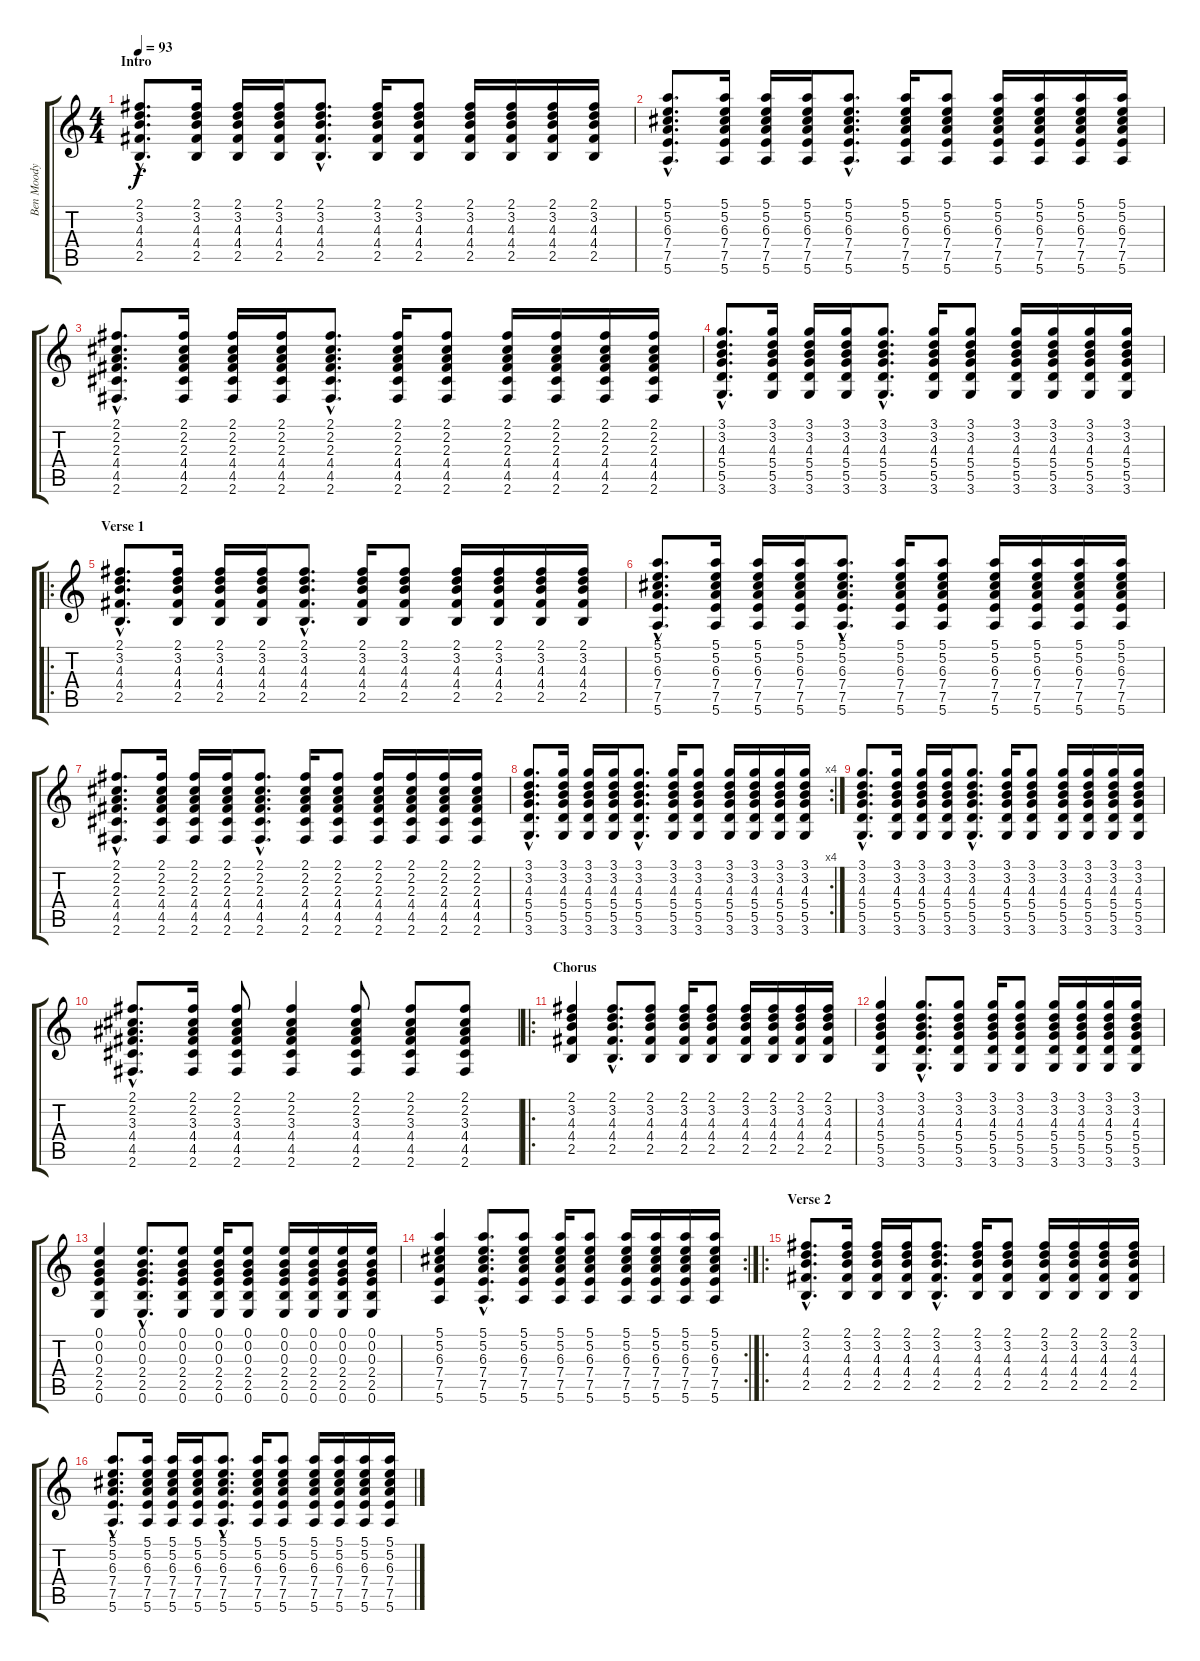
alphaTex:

\track ("Ben Moody" "Ben Moody") {instrument acousticguitarsteel}
\staff {score tabs}
\tuning (E4 B3 G3 D3 A2 E2) {hide}
\ts (4 4)
\section ("" "Intro")
\tempo 93
\clef g2
\ks c
(2.1{hac} 3.2{hac} 4.3{hac} 4.4{hac} 2.5{hac}).8{d dy f instrument acousticguitarsteel} (2.1 3.2 4.3 4.4 2.5).16 (2.1 3.2 4.3 4.4 2.5).16 (2.1 3.2 4.3 4.4 2.5).16 (2.1{hac} 3.2{hac} 4.3{hac} 4.4{hac} 2.5{hac}).8{d} (2.1 3.2 4.3 4.4 2.5).16 (2.1 3.2 4.3 4.4 2.5).8 (2.1 3.2 4.3 4.4 2.5).16 (2.1 3.2 4.3 4.4 2.5).16 (2.1 3.2 4.3 4.4 2.5).16 (2.1 3.2 4.3 4.4 2.5).16 |
(5.1{hac} 5.2{hac} 6.3{hac} 7.4{hac} 7.5{hac} 5.6{hac}).8{d} (5.1 5.2 6.3 7.4 7.5 5.6).16 (5.1 5.2 6.3 7.4 7.5 5.6).16 (5.1 5.2 6.3 7.4 7.5 5.6).16 (5.1{hac} 5.2{hac} 6.3{hac} 7.4{hac} 7.5{hac} 5.6{hac}).8{d} (5.1 5.2 6.3 7.4 7.5 5.6).16 (5.1 5.2 6.3 7.4 7.5 5.6).8 (5.1 5.2 6.3 7.4 7.5 5.6).16 (5.1 5.2 6.3 7.4 7.5 5.6).16 (5.1 5.2 6.3 7.4 7.5 5.6).16 (5.1 5.2 6.3 7.4 7.5 5.6).16 |
(2.1{hac} 2.2{hac} 2.3{hac} 4.4{hac} 4.5{hac} 2.6{hac}).8{d} (2.1 2.2 2.3 4.4 4.5 2.6).16 (2.1 2.2 2.3 4.4 4.5 2.6).16 (2.1 2.2 2.3 4.4 4.5 2.6).16 (2.1{hac} 2.2{hac} 2.3{hac} 4.4{hac} 4.5{hac} 2.6{hac}).8{d} (2.1 2.2 2.3 4.4 4.5 2.6).16 (2.1 2.2 2.3 4.4 4.5 2.6).8 (2.1 2.2 2.3 4.4 4.5 2.6).16 (2.1 2.2 2.3 4.4 4.5 2.6).16 (2.1 2.2 2.3 4.4 4.5 2.6).16 (2.1 2.2 2.3 4.4 4.5 2.6).16 |
(3.1{hac} 3.2{hac} 4.3{hac} 5.4{hac} 5.5{hac} 3.6{hac}).8{d} (3.1 3.2 4.3 5.4 5.5 3.6).16 (3.1 3.2 4.3 5.4 5.5 3.6).16 (3.1 3.2 4.3 5.4 5.5 3.6).16 (3.1{hac} 3.2{hac} 4.3{hac} 5.4{hac} 5.5{hac} 3.6{hac}).8{d} (3.1 3.2 4.3 5.4 5.5 3.6).16 (3.1 3.2 4.3 5.4 5.5 3.6).8 (3.1 3.2 4.3 5.4 5.5 3.6).16 (3.1 3.2 4.3 5.4 5.5 3.6).16 (3.1 3.2 4.3 5.4 5.5 3.6).16 (3.1 3.2 4.3 5.4 5.5 3.6).16 |
\ro
\section ("" "Verse 1")
(2.1{hac} 3.2{hac} 4.3{hac} 4.4{hac} 2.5{hac}).8{d} (2.1 3.2 4.3 4.4 2.5).16 (2.1 3.2 4.3 4.4 2.5).16 (2.1 3.2 4.3 4.4 2.5).16 (2.1{hac} 3.2{hac} 4.3{hac} 4.4{hac} 2.5{hac}).8{d} (2.1 3.2 4.3 4.4 2.5).16 (2.1 3.2 4.3 4.4 2.5).8 (2.1 3.2 4.3 4.4 2.5).16 (2.1 3.2 4.3 4.4 2.5).16 (2.1 3.2 4.3 4.4 2.5).16 (2.1 3.2 4.3 4.4 2.5).16 |
(5.1{hac} 5.2{hac} 6.3{hac} 7.4{hac} 7.5{hac} 5.6{hac}).8{d} (5.1 5.2 6.3 7.4 7.5 5.6).16 (5.1 5.2 6.3 7.4 7.5 5.6).16 (5.1 5.2 6.3 7.4 7.5 5.6).16 (5.1{hac} 5.2{hac} 6.3{hac} 7.4{hac} 7.5{hac} 5.6{hac}).8{d} (5.1 5.2 6.3 7.4 7.5 5.6).16 (5.1 5.2 6.3 7.4 7.5 5.6).8 (5.1 5.2 6.3 7.4 7.5 5.6).16 (5.1 5.2 6.3 7.4 7.5 5.6).16 (5.1 5.2 6.3 7.4 7.5 5.6).16 (5.1 5.2 6.3 7.4 7.5 5.6).16 |
(2.1{hac} 2.2{hac} 2.3{hac} 4.4{hac} 4.5{hac} 2.6{hac}).8{d} (2.1 2.2 2.3 4.4 4.5 2.6).16 (2.1 2.2 2.3 4.4 4.5 2.6).16 (2.1 2.2 2.3 4.4 4.5 2.6).16 (2.1{hac} 2.2{hac} 2.3{hac} 4.4{hac} 4.5{hac} 2.6{hac}).8{d} (2.1 2.2 2.3 4.4 4.5 2.6).16 (2.1 2.2 2.3 4.4 4.5 2.6).8 (2.1 2.2 2.3 4.4 4.5 2.6).16 (2.1 2.2 2.3 4.4 4.5 2.6).16 (2.1 2.2 2.3 4.4 4.5 2.6).16 (2.1 2.2 2.3 4.4 4.5 2.6).16 |
\rc 4
(3.1{hac} 3.2{hac} 4.3{hac} 5.4{hac} 5.5{hac} 3.6{hac}).8{d} (3.1 3.2 4.3 5.4 5.5 3.6).16 (3.1 3.2 4.3 5.4 5.5 3.6).16 (3.1 3.2 4.3 5.4 5.5 3.6).16 (3.1{hac} 3.2{hac} 4.3{hac} 5.4{hac} 5.5{hac} 3.6{hac}).8{d} (3.1 3.2 4.3 5.4 5.5 3.6).16 (3.1 3.2 4.3 5.4 5.5 3.6).8 (3.1 3.2 4.3 5.4 5.5 3.6).16 (3.1 3.2 4.3 5.4 5.5 3.6).16 (3.1 3.2 4.3 5.4 5.5 3.6).16 (3.1 3.2 4.3 5.4 5.5 3.6).16 |
(3.1{hac} 3.2{hac} 4.3{hac} 5.4{hac} 5.5{hac} 3.6{hac}).8{d} (3.1 3.2 4.3 5.4 5.5 3.6).16 (3.1 3.2 4.3 5.4 5.5 3.6).16 (3.1 3.2 4.3 5.4 5.5 3.6).16 (3.1{hac} 3.2{hac} 4.3{hac} 5.4{hac} 5.5{hac} 3.6{hac}).8{d} (3.1 3.2 4.3 5.4 5.5 3.6).16 (3.1 3.2 4.3 5.4 5.5 3.6).8 (3.1 3.2 4.3 5.4 5.5 3.6).16 (3.1 3.2 4.3 5.4 5.5 3.6).16 (3.1 3.2 4.3 5.4 5.5 3.6).16 (3.1 3.2 4.3 5.4 5.5 3.6).16 |
(2.1{hac} 2.2{hac} 3.3{hac} 4.4{hac} 4.5{hac} 2.6{hac}).8{d} (2.1 2.2 3.3 4.4 4.5 2.6).16 (2.1 2.2 3.3 4.4 4.5 2.6).8 (2.1 2.2 3.3 4.4 4.5 2.6).4 (2.1 2.2 3.3 4.4 4.5 2.6).8 (2.1 2.2 3.3 4.4 4.5 2.6).8 (2.1 2.2 3.3 4.4 4.5 2.6).8 |
\ro
\section ("" "Chorus")
(2.1 3.2 4.3 4.4 2.5).4 (2.1{hac} 3.2{hac} 4.3{hac} 4.4{hac} 2.5{hac}).8{d} (2.1 3.2 4.3 4.4 2.5).8 (2.1 3.2 4.3 4.4 2.5).16 (2.1 3.2 4.3 4.4 2.5).8 (2.1 3.2 4.3 4.4 2.5).16 (2.1 3.2 4.3 4.4 2.5).16 (2.1 3.2 4.3 4.4 2.5).16 (2.1 3.2 4.3 4.4 2.5).16 |
(3.1 3.2 4.3 5.4 5.5 3.6).4 (3.1{hac} 3.2{hac} 4.3{hac} 5.4{hac} 5.5{hac} 3.6{hac}).8{d} (3.1 3.2 4.3 5.4 5.5 3.6).8 (3.1 3.2 4.3 5.4 5.5 3.6).16 (3.1 3.2 4.3 5.4 5.5 3.6).8 (3.1 3.2 4.3 5.4 5.5 3.6).16 (3.1 3.2 4.3 5.4 5.5 3.6).16 (3.1 3.2 4.3 5.4 5.5 3.6).16 (3.1 3.2 4.3 5.4 5.5 3.6).16 |
(0.1 0.2 0.3 2.4 2.5 0.6).4 (0.1{hac} 0.2{hac} 0.3{hac} 2.4{hac} 2.5{hac} 0.6{hac}).8{d} (0.1 0.2 0.3 2.4 2.5 0.6).8 (0.1 0.2 0.3 2.4 2.5 0.6).16 (0.1 0.2 0.3 2.4 2.5 0.6).8 (0.1 0.2 0.3 2.4 2.5 0.6).16 (0.1 0.2 0.3 2.4 2.5 0.6).16 (0.1 0.2 0.3 2.4 2.5 0.6).16 (0.1 0.2 0.3 2.4 2.5 0.6).16 |
\rc 2
(5.1 5.2 6.3 7.4 7.5 5.6).4 (5.1{hac} 5.2{hac} 6.3{hac} 7.4{hac} 7.5{hac} 5.6{hac}).8{d} (5.1 5.2 6.3 7.4 7.5 5.6).8 (5.1 5.2 6.3 7.4 7.5 5.6).16 (5.1 5.2 6.3 7.4 7.5 5.6).8 (5.1 5.2 6.3 7.4 7.5 5.6).16 (5.1 5.2 6.3 7.4 7.5 5.6).16 (5.1 5.2 6.3 7.4 7.5 5.6).16 (5.1 5.2 6.3 7.4 7.5 5.6).16 |
\ro
\section ("" "Verse 2")
(2.1{hac} 3.2{hac} 4.3{hac} 4.4{hac} 2.5{hac}).8{d} (2.1 3.2 4.3 4.4 2.5).16 (2.1 3.2 4.3 4.4 2.5).16 (2.1 3.2 4.3 4.4 2.5).16 (2.1{hac} 3.2{hac} 4.3{hac} 4.4{hac} 2.5{hac}).8{d} (2.1 3.2 4.3 4.4 2.5).16 (2.1 3.2 4.3 4.4 2.5).8 (2.1 3.2 4.3 4.4 2.5).16 (2.1 3.2 4.3 4.4 2.5).16 (2.1 3.2 4.3 4.4 2.5).16 (2.1 3.2 4.3 4.4 2.5).16 |
(5.1{hac} 5.2{hac} 6.3{hac} 7.4{hac} 7.5{hac} 5.6{hac}).8{d} (5.1 5.2 6.3 7.4 7.5 5.6).16 (5.1 5.2 6.3 7.4 7.5 5.6).16 (5.1 5.2 6.3 7.4 7.5 5.6).16 (5.1{hac} 5.2{hac} 6.3{hac} 7.4{hac} 7.5{hac} 5.6{hac}).8{d} (5.1 5.2 6.3 7.4 7.5 5.6).16 (5.1 5.2 6.3 7.4 7.5 5.6).8 (5.1 5.2 6.3 7.4 7.5 5.6).16 (5.1 5.2 6.3 7.4 7.5 5.6).16 (5.1 5.2 6.3 7.4 7.5 5.6).16 (5.1 5.2 6.3 7.4 7.5 5.6).16
